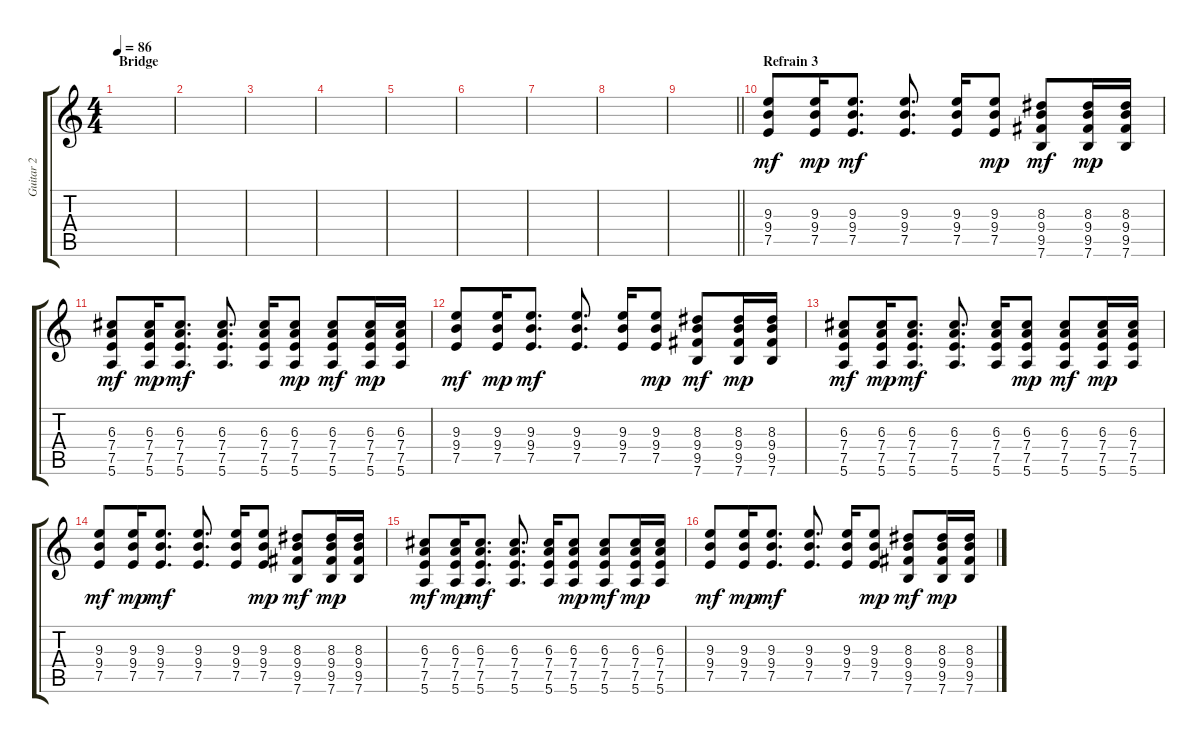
\track ("Guitar 2" "Guitar 2") {instrument acousticguitarsteel}
\staff {score tabs}
\tuning (E4 B3 G3 D3 A2 E2) {hide}
\ts (4 4)
\section ("" "Bridge")
\tempo 86
\clef g2
\ks c
|
|
|
|
|
|
|
|
\barLineRight lightlight
|
\section ("" "Refrain 3")
(9.3 9.4 7.5).8{dy mf} (9.3 9.4 7.5).16{dy mp} (9.3 9.4 7.5).8{d dy mf} (9.3 9.4 7.5).8{d} (9.3 9.4 7.5).16 (9.3 9.4 7.5).8{dy mp} (8.3 9.4 9.5 7.6).8{dy mf} (8.3 9.4 9.5 7.6).16{dy mp} (8.3 9.4 9.5 7.6).16 |
(6.3 7.4 7.5 5.6).8{dy mf} (6.3 7.4 7.5 5.6).16{dy mp} (6.3 7.4 7.5 5.6).8{d dy mf} (6.3 7.4 7.5 5.6).8{d} (6.3 7.4 7.5 5.6).16 (6.3 7.4 7.5 5.6).8{dy mp} (6.3 7.4 7.5 5.6).8{dy mf} (6.3 7.4 7.5 5.6).16{dy mp} (6.3 7.4 7.5 5.6).16 |
(9.3 9.4 7.5).8{dy mf} (9.3 9.4 7.5).16{dy mp} (9.3 9.4 7.5).8{d dy mf} (9.3 9.4 7.5).8{d} (9.3 9.4 7.5).16 (9.3 9.4 7.5).8{dy mp} (8.3 9.4 9.5 7.6).8{dy mf} (8.3 9.4 9.5 7.6).16{dy mp} (8.3 9.4 9.5 7.6).16 |
(6.3 7.4 7.5 5.6).8{dy mf} (6.3 7.4 7.5 5.6).16{dy mp} (6.3 7.4 7.5 5.6).8{d dy mf} (6.3 7.4 7.5 5.6).8{d} (6.3 7.4 7.5 5.6).16 (6.3 7.4 7.5 5.6).8{dy mp} (6.3 7.4 7.5 5.6).8{dy mf} (6.3 7.4 7.5 5.6).16{dy mp} (6.3 7.4 7.5 5.6).16 |
(9.3 9.4 7.5).8{dy mf} (9.3 9.4 7.5).16{dy mp} (9.3 9.4 7.5).8{d dy mf} (9.3 9.4 7.5).8{d} (9.3 9.4 7.5).16 (9.3 9.4 7.5).8{dy mp} (8.3 9.4 9.5 7.6).8{dy mf} (8.3 9.4 9.5 7.6).16{dy mp} (8.3 9.4 9.5 7.6).16 |
(6.3 7.4 7.5 5.6).8{dy mf} (6.3 7.4 7.5 5.6).16{dy mp} (6.3 7.4 7.5 5.6).8{d dy mf} (6.3 7.4 7.5 5.6).8{d} (6.3 7.4 7.5 5.6).16 (6.3 7.4 7.5 5.6).8{dy mp} (6.3 7.4 7.5 5.6).8{dy mf} (6.3 7.4 7.5 5.6).16{dy mp} (6.3 7.4 7.5 5.6).16 |
(9.3 9.4 7.5).8{dy mf} (9.3 9.4 7.5).16{dy mp} (9.3 9.4 7.5).8{d dy mf} (9.3 9.4 7.5).8{d} (9.3 9.4 7.5).16 (9.3 9.4 7.5).8{dy mp} (8.3 9.4 9.5 7.6).8{dy mf} (8.3 9.4 9.5 7.6).16{dy mp} (8.3 9.4 9.5 7.6).16
